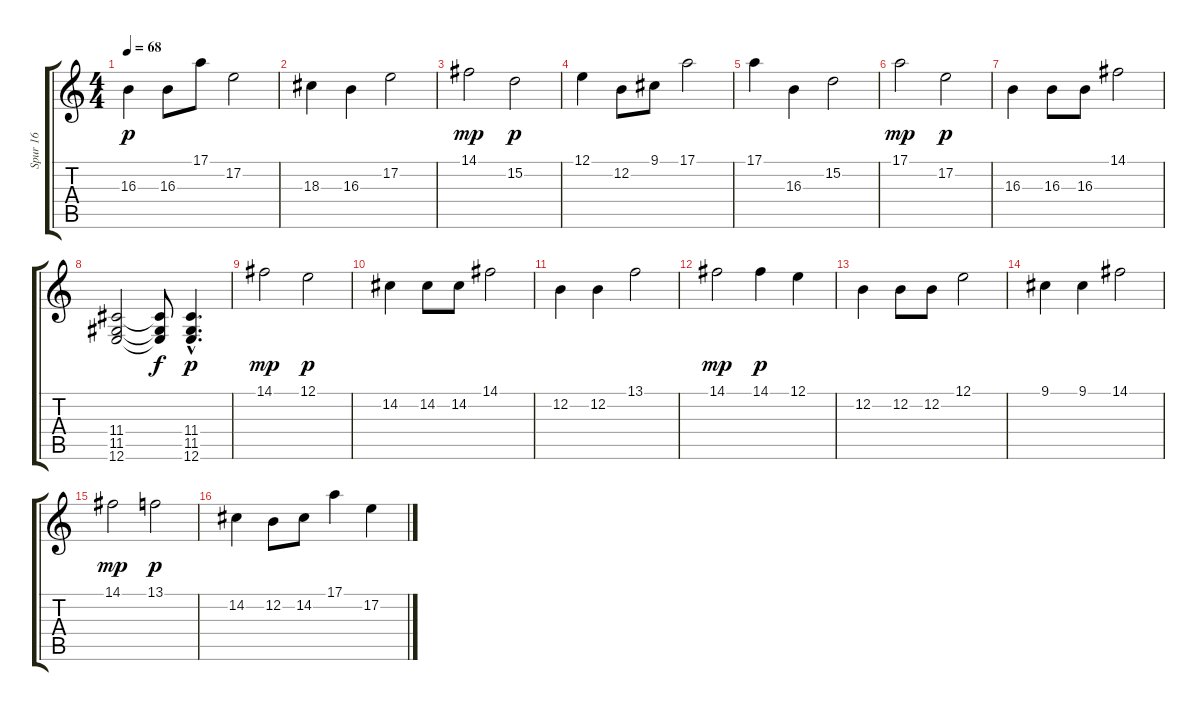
\track ("Spur 16" "Spur 16") {instrument acousticgrandpiano}
\staff {score tabs}
\tuning (E4 B3 G3 D3 A2 E2) {hide}
\ts (4 4)
\tempo 68
\clef g2
\ks c
16.3.4{dy p} 16.3.8 17.1.8 17.2.2 |
18.3.4 16.3.4 17.2.2 |
14.1.2{dy mp} 15.2.2{dy p} |
12.1.4 12.2.8 9.1.8 17.1.2 |
17.1.4 16.3.4 15.2.2 |
17.1.2{dy mp} 17.2.2{dy p} |
16.3.4 16.3.8 16.3.8 14.1.2 |
(11.4 11.5 12.6).2{instrument stringensemble2} (11.4{t} 11.5{t} 12.6{t}).8{dy f} (11.4{hac} 11.5{hac} 12.6{hac}).4{d dy p} |
14.1.2{dy mp instrument stringensemble2} 12.1.2{dy p} |
14.2.4 14.2.8 14.2.8 14.1.2 |
12.2.4 12.2.4 13.1.2 |
14.1.2{dy mp} 14.1.4{dy p} 12.1.4 |
12.2.4 12.2.8 12.2.8 12.1.2 |
9.1.4 9.1.4 14.1.2 |
14.1.2{dy mp} 13.1.2{dy p} |
14.2.4 12.2.8 14.2.8 17.1.4 17.2.4
